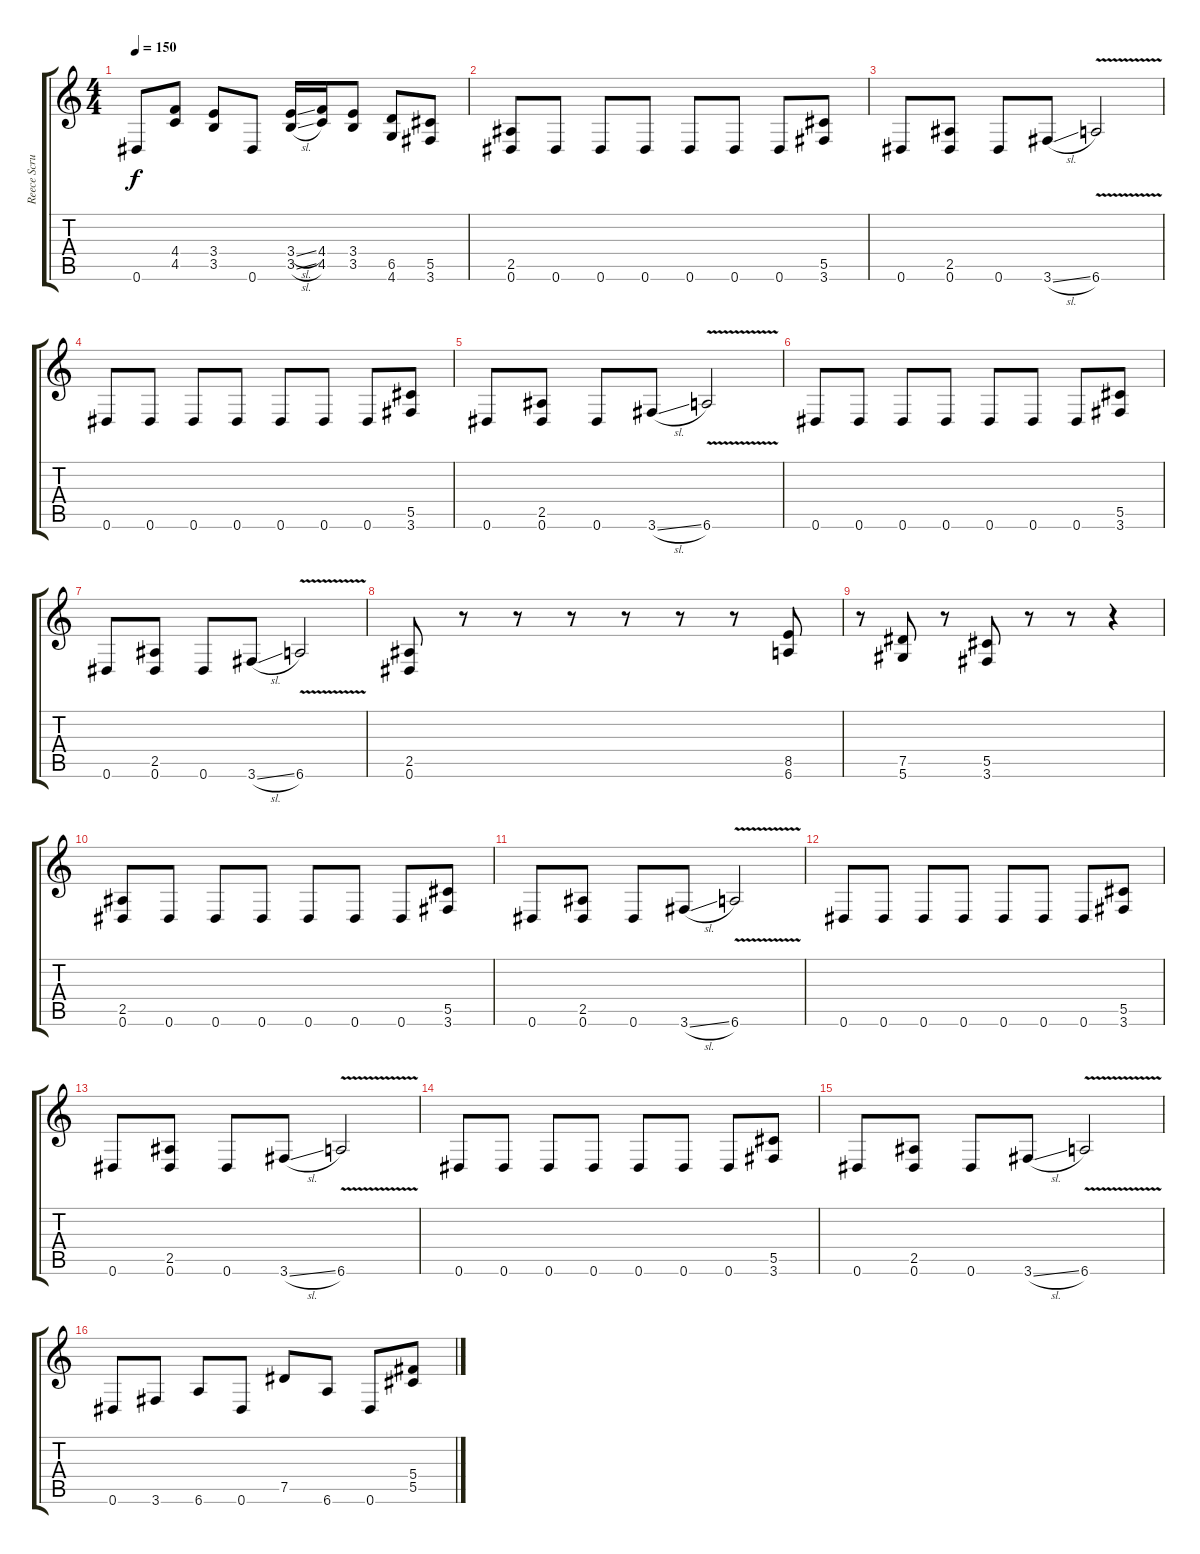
\track ("Reece Scruggs" "Reece Scru") {instrument distortionguitar}
\staff {score tabs}
\tuning (Eb4 Bb3 Gb3 Db3 Ab2 Eb2) {hide}
\ts (4 4)
\tempo 150
\clef g2
\ks c
0.6.8{dy f} (4.4 4.5).8 (3.4 3.5).8 0.6.8 (3.4{sl} 3.5{sl}).16 (4.4 4.5).16 (3.4 3.5).8 (6.5 4.6).8 (5.5 3.6).8 |
(2.5 0.6).8 0.6.8 0.6.8 0.6.8 0.6.8 0.6.8 0.6.8 (5.5 3.6).8 |
0.6.8 (2.5 0.6).8 0.6.8 3.6{sl}.8 6.6{v}.2 |
0.6.8 0.6.8 0.6.8 0.6.8 0.6.8 0.6.8 0.6.8 (5.5 3.6).8 |
0.6.8 (2.5 0.6).8 0.6.8 3.6{sl}.8 6.6{v}.2 |
0.6.8 0.6.8 0.6.8 0.6.8 0.6.8 0.6.8 0.6.8 (5.5 3.6).8 |
0.6.8 (2.5 0.6).8 0.6.8 3.6{sl}.8 6.6{v}.2 |
(2.5 0.6).8 r.8 r.8 r.8 r.8 r.8 r.8 (8.5 6.6).8 |
r.8 (7.5 5.6).8 r.8 (5.5 3.6).8 r.8 r.8 r.4 |
(2.5 0.6).8 0.6.8 0.6.8 0.6.8 0.6.8 0.6.8 0.6.8 (5.5 3.6).8 |
0.6.8 (2.5 0.6).8 0.6.8 3.6{sl}.8 6.6{v}.2 |
0.6.8 0.6.8 0.6.8 0.6.8 0.6.8 0.6.8 0.6.8 (5.5 3.6).8 |
0.6.8 (2.5 0.6).8 0.6.8 3.6{sl}.8 6.6{v}.2 |
0.6.8 0.6.8 0.6.8 0.6.8 0.6.8 0.6.8 0.6.8 (5.5 3.6).8 |
0.6.8 (2.5 0.6).8 0.6.8 3.6{sl}.8 6.6{v}.2 |
0.6.8 3.6.8 6.6.8 0.6.8 7.5.8 6.6.8 0.6.8 (5.4 5.5).8
